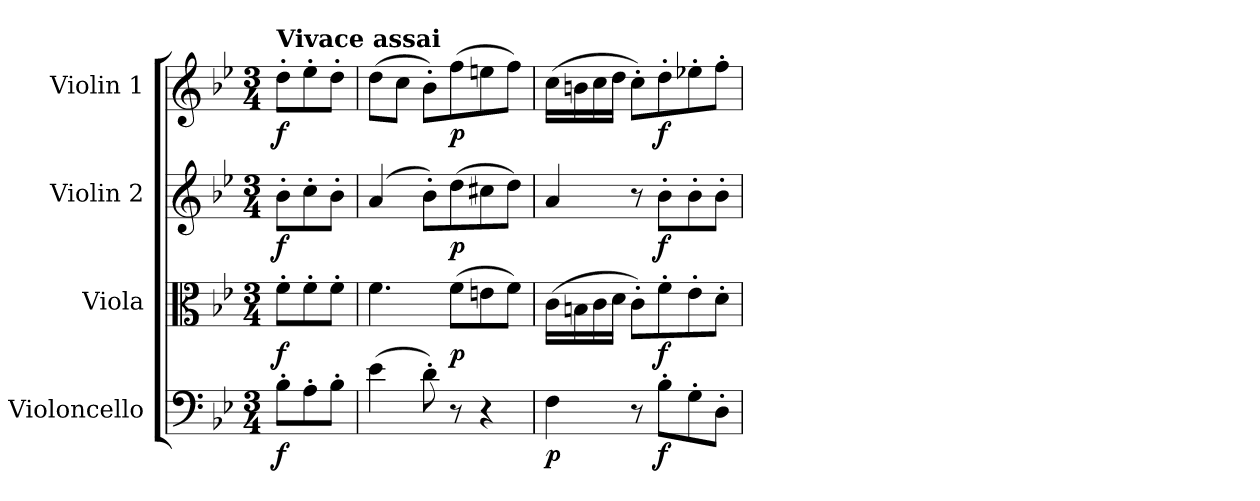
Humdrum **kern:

**kern	**dynam	**kern	**dynam	**kern	**dynam	**kern	**dynam
*part4	*part4	*part3	*part3	*part2	*part2	*part1	*part1
*staff4	*staff4	*staff3	*staff3	*staff2	*staff2	*staff1	*staff1
*I"Violoncello	*	*I"Viola	*	*I"Violin 2	*	*I"Violin 1	*
*I'Vc	*	*I'Vla	*	*I'Vln	*	*I'Vln	*
*clefF4	*	*clefC3	*	*clefG2	*	*clefG2	*
*k[b-e-]	*	*k[b-e-]	*	*k[b-e-]	*	*k[b-e-]	*
*M3/4	*	*M3/4	*	*M3/4	*	*M3/4	*
=	=	=	=	=	=	=	=
!	!	!	!	!	!	!LO:TX:a:B:t=Vivace assai	!
!	!LO:DY:b	!	!LO:DY:b	!	!LO:DY:b	!	!LO:DY:b
8B-'\L	f	8f'\L	f	8b-'\L	f	8dd'\L	f
8A'\	.	8f'\	.	8cc'\	.	8ee-'\	.
8B-'\J	.	8f'\J	.	8b-'\J	.	8dd'\J	.
=1	=1	=1	=1	=1	=1	=1	=1
(>4e-\	.	4.f\	.	(>4a/	.	(>8dd\L	.
.	.	.	.	.	.	8cc\J	.
8d'\)	.	.	.	8b-'\L)	.	8b-'\L)	.
!	!	!	!LO:DY:b	!	!LO:DY:b	!	!LO:DY:b
8r	.	(>8f\L	p	(>8dd\	p	(>8ff\	p
4r	.	8en\	.	8cc#X\	.	8een\	.
.	.	8f\J)	.	8dd\J)	.	8ff\J)	.
=2	=2	=2	=2	=2	=2	=2	=2
!	!LO:DY:b	!	!	!	!	!	!
4F\	p	(>16c\LL	.	4a/	.	(>16cc\LL	.
.	.	16Bn\	.	.	.	16bn\	.
.	.	16c\	.	.	.	16cc\	.
.	.	16d\JJ	.	.	.	16dd\JJ	.
8r	.	8c'\L)	.	8r	.	8cc'\L)	.
!	!LO:DY:b	!	!LO:DY:b	!	!LO:DY:b	!	!LO:DY:b
8B-'\L	f	8f'\	f	8b-'\L	f	8dd'\	f
8G'\	.	8e-'\	.	8b-'\	.	8ee-X'\	.
8D'\J	.	8d'\J	.	8b-'\J	.	8ff'\J	.
=	=	=	=	=	=	=	=
*-	*-	*-	*-	*-	*-	*-	*-
